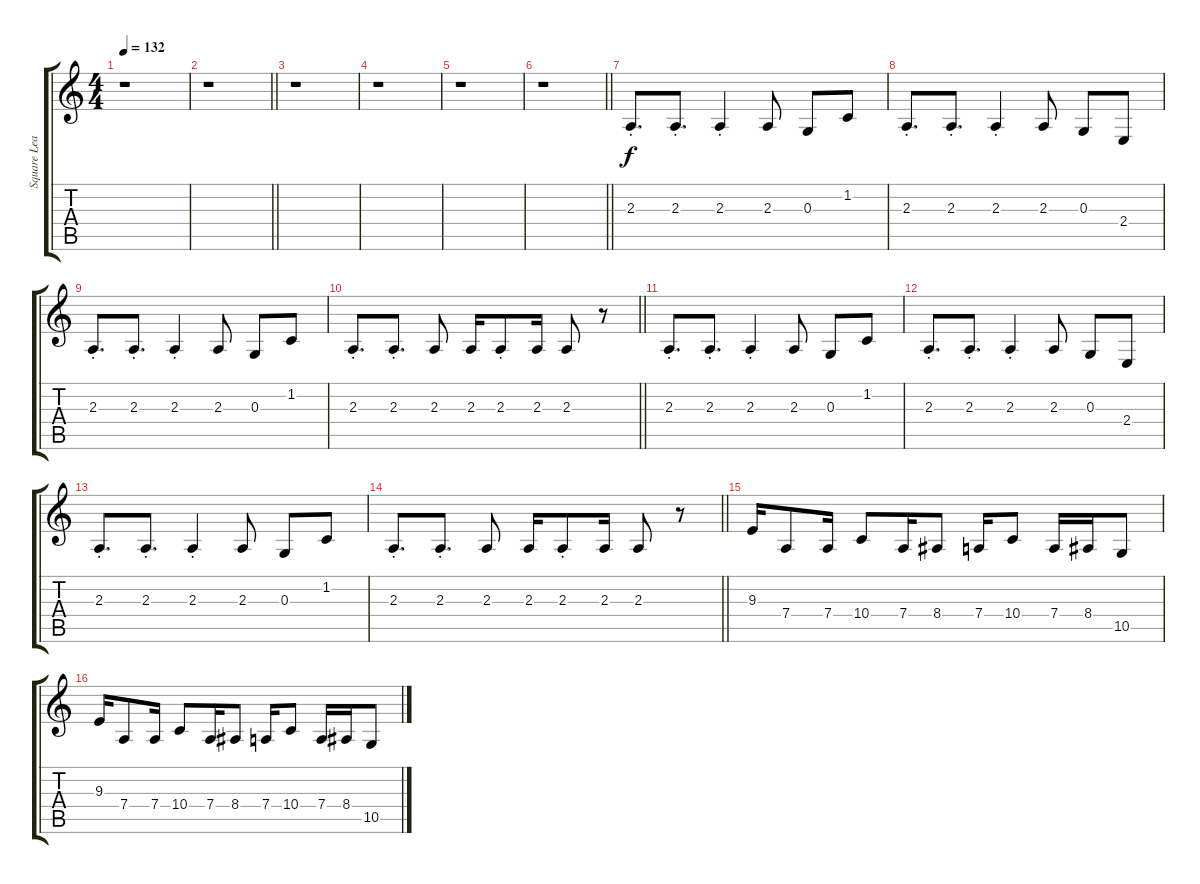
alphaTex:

\track ("Square Lead" "Square Lea") {instrument lead1square}
\staff {score tabs}
\tuning (E4 B3 G3 D3 A2 E2) {hide}
\ts (4 4)
\tempo 132
\clef g2
\ks c
r.1{dy f} |
\barLineRight lightlight
r.1 |
r.1 |
r.1 |
r.1 |
\barLineRight lightlight
r.1 |
\section ("" "")
2.3{st}.8{d} 2.3{st}.8{d} 2.3{st}.4 2.3.8 0.3.8 1.2.8 |
2.3{st}.8{d} 2.3{st}.8{d} 2.3{st}.4 2.3.8 0.3.8 2.4.8 |
2.3{st}.8{d} 2.3{st}.8{d} 2.3{st}.4 2.3.8 0.3.8 1.2.8 |
\barLineRight lightlight
2.3{st}.8{d} 2.3{st}.8{d} 2.3.8 2.3.16 2.3{st}.8 2.3.16 2.3.8 r.8 |
\section ("" "")
2.3{st}.8{d} 2.3{st}.8{d} 2.3{st}.4 2.3.8 0.3.8 1.2.8 |
2.3{st}.8{d} 2.3{st}.8{d} 2.3{st}.4 2.3.8 0.3.8 2.4.8 |
2.3{st}.8{d} 2.3{st}.8{d} 2.3{st}.4 2.3.8 0.3.8 1.2.8 |
\barLineRight lightlight
2.3{st}.8{d} 2.3{st}.8{d} 2.3.8 2.3.16 2.3{st}.8 2.3.16 2.3.8 r.8 |
\section ("" "")
9.3.16 7.4.8 7.4.16 10.4.8 7.4.16 8.4.8 7.4.16 10.4.8 7.4.16 8.4.16 10.5.8 |
9.3.16 7.4.8 7.4.16 10.4.8 7.4.16 8.4.8 7.4.16 10.4.8 7.4.16 8.4.16 10.5.8
